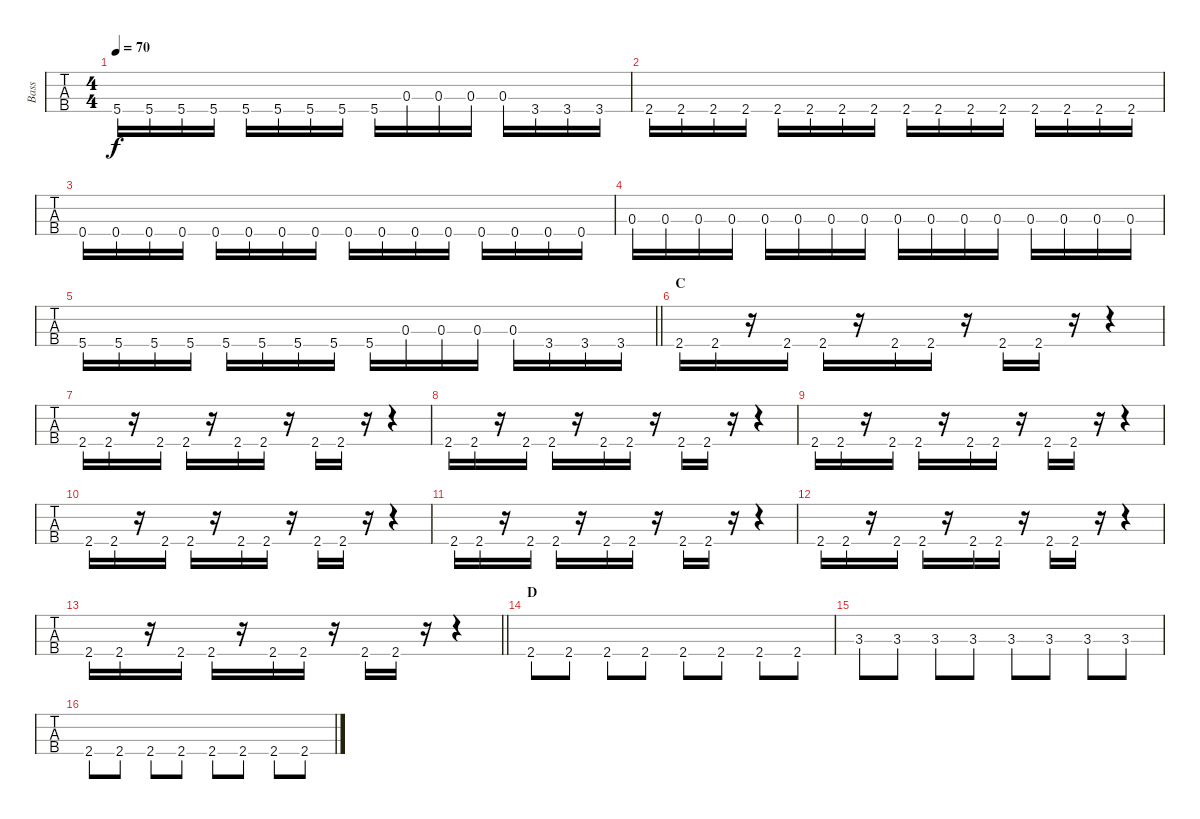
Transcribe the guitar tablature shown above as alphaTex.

\track ("Bass" "Bass") {instrument electricbassfinger}
\staff {tabs}
\tuning (G2 D2 A1 D1) {hide}
\ts (4 4)
\tempo 70
\clef f4
\ks c
5.4.16{dy f} 5.4.16 5.4.16 5.4.16 5.4.16 5.4.16 5.4.16 5.4.16 5.4.16 0.3.16 0.3.16 0.3.16 0.3.16 3.4.16 3.4.16 3.4.16 |
2.4.16 2.4.16 2.4.16 2.4.16 2.4.16 2.4.16 2.4.16 2.4.16 2.4.16 2.4.16 2.4.16 2.4.16 2.4.16 2.4.16 2.4.16 2.4.16 |
0.4.16 0.4.16 0.4.16 0.4.16 0.4.16 0.4.16 0.4.16 0.4.16 0.4.16 0.4.16 0.4.16 0.4.16 0.4.16 0.4.16 0.4.16 0.4.16 |
0.3.16 0.3.16 0.3.16 0.3.16 0.3.16 0.3.16 0.3.16 0.3.16 0.3.16 0.3.16 0.3.16 0.3.16 0.3.16 0.3.16 0.3.16 0.3.16 |
\barLineRight lightlight
5.4.16 5.4.16 5.4.16 5.4.16 5.4.16 5.4.16 5.4.16 5.4.16 5.4.16 0.3.16 0.3.16 0.3.16 0.3.16 3.4.16 3.4.16 3.4.16 |
\section ("" "C")
2.4.16 2.4.16 r.16 2.4.16 2.4.16 r.16 2.4.16 2.4.16 r.16 2.4.16 2.4.16 r.16 r.4 |
2.4.16 2.4.16 r.16 2.4.16 2.4.16 r.16 2.4.16 2.4.16 r.16 2.4.16 2.4.16 r.16 r.4 |
2.4.16 2.4.16 r.16 2.4.16 2.4.16 r.16 2.4.16 2.4.16 r.16 2.4.16 2.4.16 r.16 r.4 |
2.4.16 2.4.16 r.16 2.4.16 2.4.16 r.16 2.4.16 2.4.16 r.16 2.4.16 2.4.16 r.16 r.4 |
2.4.16 2.4.16 r.16 2.4.16 2.4.16 r.16 2.4.16 2.4.16 r.16 2.4.16 2.4.16 r.16 r.4 |
2.4.16 2.4.16 r.16 2.4.16 2.4.16 r.16 2.4.16 2.4.16 r.16 2.4.16 2.4.16 r.16 r.4 |
2.4.16 2.4.16 r.16 2.4.16 2.4.16 r.16 2.4.16 2.4.16 r.16 2.4.16 2.4.16 r.16 r.4 |
\barLineRight lightlight
2.4.16 2.4.16 r.16 2.4.16 2.4.16 r.16 2.4.16 2.4.16 r.16 2.4.16 2.4.16 r.16 r.4 |
\section ("" "D")
2.4.8 2.4.8 2.4.8 2.4.8 2.4.8 2.4.8 2.4.8 2.4.8 |
3.3.8 3.3.8 3.3.8 3.3.8 3.3.8 3.3.8 3.3.8 3.3.8 |
2.4.8 2.4.8 2.4.8 2.4.8 2.4.8 2.4.8 2.4.8 2.4.8
